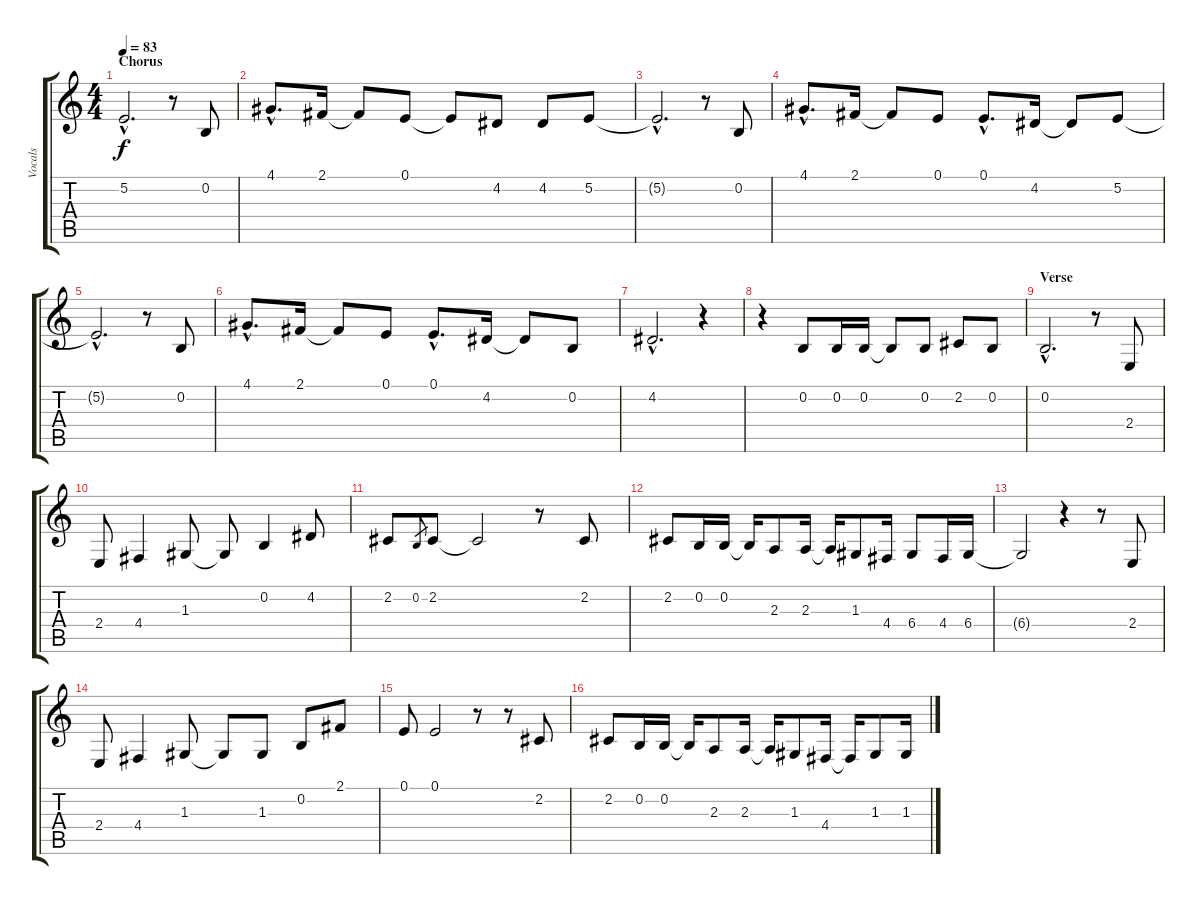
\track ("Vocals" "Vocals") {instrument bassoon}
\staff {score tabs}
\tuning (E4 B3 G3 D3 A2 E2) {hide}
\ts (4 4)
\section ("" "Chorus")
\tempo 83
\clef g2
\ks c
5.2{hac}.2{d dy f} r.8 0.2.8 |
4.1{hac}.8{d} 2.1.16 2.1{t}.8 0.1.8 0.1{t}.8 4.2.8 4.2.8 5.2.8 |
5.2{hac t}.2{d} r.8 0.2.8 |
4.1{hac}.8{d} 2.1.16 2.1{t}.8 0.1.8 0.1{hac}.8{d} 4.2.16 4.2{t}.8 5.2.8 |
5.2{hac t}.2{d} r.8 0.2.8 |
4.1{hac}.8{d} 2.1.16 2.1{t}.8 0.1.8 0.1{hac}.8{d} 4.2.16 4.2{t}.8 0.2.8 |
4.2{hac}.2{d} r.4 |
r.4 0.2.8 0.2.16 0.2.16 0.2{t}.8 0.2.8 2.2.8 0.2.8 |
\section ("" "Verse")
0.2{hac}.2{d} r.8 2.4.8 |
2.4.8 4.4.4 1.3.8 1.3{t}.8 0.2.4 4.2.8 |
2.2.8 0.2.8{gr} 2.2.8 2.2{t}.2 r.8 2.2.8 |
2.2.8 0.2.16 0.2.16 0.2{t}.16 2.3.8 2.3.16 2.3{t}.16 1.3.8 4.4.16 6.4.8 4.4.16 6.4.16 |
6.4{t}.2 r.4 r.8 2.4.8 |
2.4.8 4.4.4 1.3.8 1.3{t}.8 1.3.8 0.2.8 2.1.8 |
0.1.8 0.1.2 r.8 r.8 2.2.8 |
2.2.8 0.2.16 0.2.16 0.2{t}.16 2.3.8 2.3.16 2.3{t}.16 1.3.8 4.4.16 4.4{t}.16 1.3.8 1.3.16
